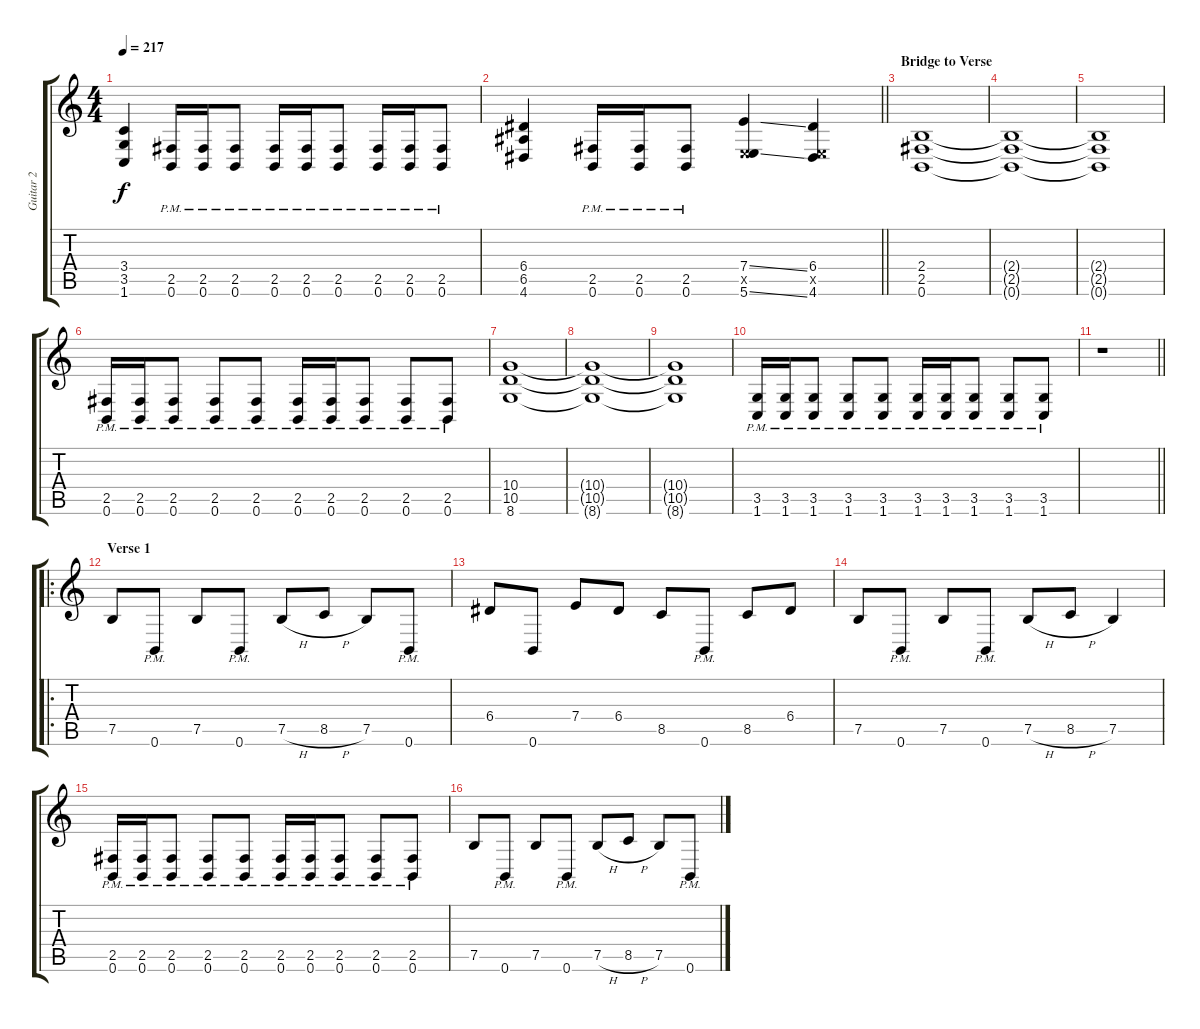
\track ("Guitar 2" "Guitar 2") {instrument distortionguitar}
\staff {score tabs}
\tuning (B3 Gb3 D3 A2 E2 B1) {hide}
\ts (4 4)
\tempo 217
\clef g2
\ks c
(3.4 3.5 1.6).4{dy f} (2.5{pm} 0.6{pm}).16 (2.5{pm} 0.6{pm}).16 (2.5{pm} 0.6{pm}).8 (2.5{pm} 0.6{pm}).16 (2.5{pm} 0.6{pm}).16 (2.5{pm} 0.6{pm}).8 (2.5{pm} 0.6{pm}).16 (2.5{pm} 0.6{pm}).16 (2.5{pm} 0.6{pm}).8 |
\barLineRight lightlight
(6.4 6.5 4.6).4 (2.5{pm} 0.6{pm}).16 (2.5{pm} 0.6{pm}).16 (2.5{pm} 0.6{pm}).8 (7.4{ss} 0.5{x} 5.6{ss}).4 (6.4 0.5{x} 4.6).4 |
\section ("" "Bridge to Verse")
(2.4 2.5 0.6).1 |
(2.4{t} 2.5{t} 0.6{t}).1 |
(2.4{t} 2.5{t} 0.6{t}).1 |
(2.5{pm} 0.6{pm}).16 (2.5{pm} 0.6{pm}).16 (2.5{pm} 0.6{pm}).8 (2.5{pm} 0.6{pm}).8 (2.5{pm} 0.6{pm}).8 (2.5{pm} 0.6{pm}).16 (2.5{pm} 0.6{pm}).16 (2.5{pm} 0.6{pm}).8 (2.5{pm} 0.6{pm}).8 (2.5{pm} 0.6{pm}).8 |
(10.4 10.5 8.6).1 |
(10.4{t} 10.5{t} 8.6{t}).1 |
(10.4{t} 10.5{t} 8.6{t}).1 |
(3.5{pm} 1.6{pm}).16 (3.5{pm} 1.6{pm}).16 (3.5{pm} 1.6{pm}).8 (3.5{pm} 1.6{pm}).8 (3.5{pm} 1.6{pm}).8 (3.5{pm} 1.6{pm}).16 (3.5{pm} 1.6{pm}).16 (3.5{pm} 1.6{pm}).8 (3.5{pm} 1.6{pm}).8 (3.5{pm} 1.6{pm}).8 |
\barLineRight lightlight
r.1 |
\ro
\section ("" "Verse 1")
7.5.8 0.6{pm}.8 7.5.8 0.6{pm}.8 7.5{h}.8 8.5{h}.8 7.5.8 0.6{pm}.8 |
6.4.8 0.6.8 7.4.8 6.4.8 8.5.8 0.6{pm}.8 8.5.8 6.4.8 |
7.5.8 0.6{pm}.8 7.5.8 0.6{pm}.8 7.5{h}.8 8.5{h}.8 7.5.4 |
(2.5{pm} 0.6{pm}).16 (2.5{pm} 0.6{pm}).16 (2.5{pm} 0.6{pm}).8 (2.5{pm} 0.6{pm}).8 (2.5{pm} 0.6{pm}).8 (2.5{pm} 0.6{pm}).16 (2.5{pm} 0.6{pm}).16 (2.5{pm} 0.6{pm}).8 (2.5{pm} 0.6{pm}).8 (2.5{pm} 0.6{pm}).8 |
7.5.8 0.6{pm}.8 7.5.8 0.6{pm}.8 7.5{h}.8 8.5{h}.8 7.5.8 0.6{pm}.8
